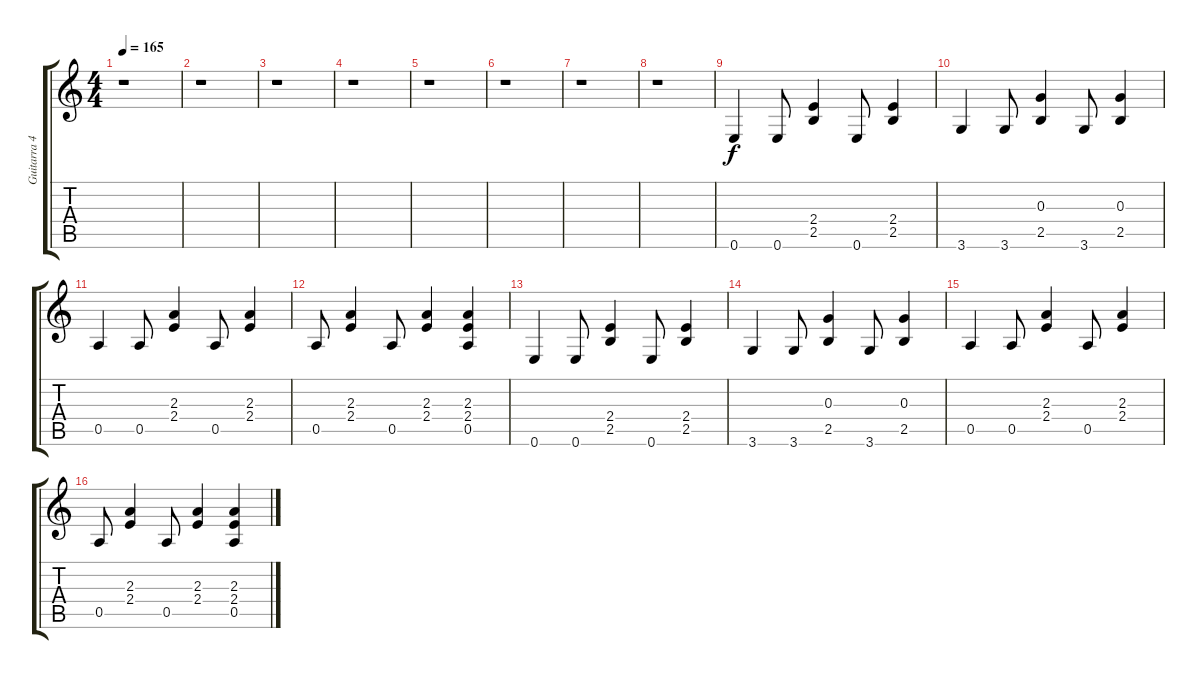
\track ("Guitarra 4" "Guitarra 4") {instrument electricguitarclean}
\staff {score tabs}
\tuning (E4 B3 G3 D3 A2 E2) {hide}
\ts (4 4)
\tempo 165
\clef g2
\ks c
r.1{dy f instrument electricguitarclean} |
r.1 |
r.1 |
r.1 |
r.1 |
r.1 |
r.1 |
r.1 |
0.6.4 0.6.8 (2.4 2.5).4 0.6.8 (2.4 2.5).4 |
3.6.4 3.6.8 (0.3 2.5).4 3.6.8 (0.3 2.5).4 |
0.5.4 0.5.8 (2.3 2.4).4 0.5.8 (2.3 2.4).4 |
0.5.8 (2.3 2.4).4 0.5.8 (2.3 2.4).4 (2.3 2.4 0.5).4 |
0.6.4 0.6.8 (2.4 2.5).4 0.6.8 (2.4 2.5).4 |
3.6.4 3.6.8 (0.3 2.5).4 3.6.8 (0.3 2.5).4 |
0.5.4 0.5.8 (2.3 2.4).4 0.5.8 (2.3 2.4).4 |
0.5.8 (2.3 2.4).4 0.5.8 (2.3 2.4).4 (2.3 2.4 0.5).4
